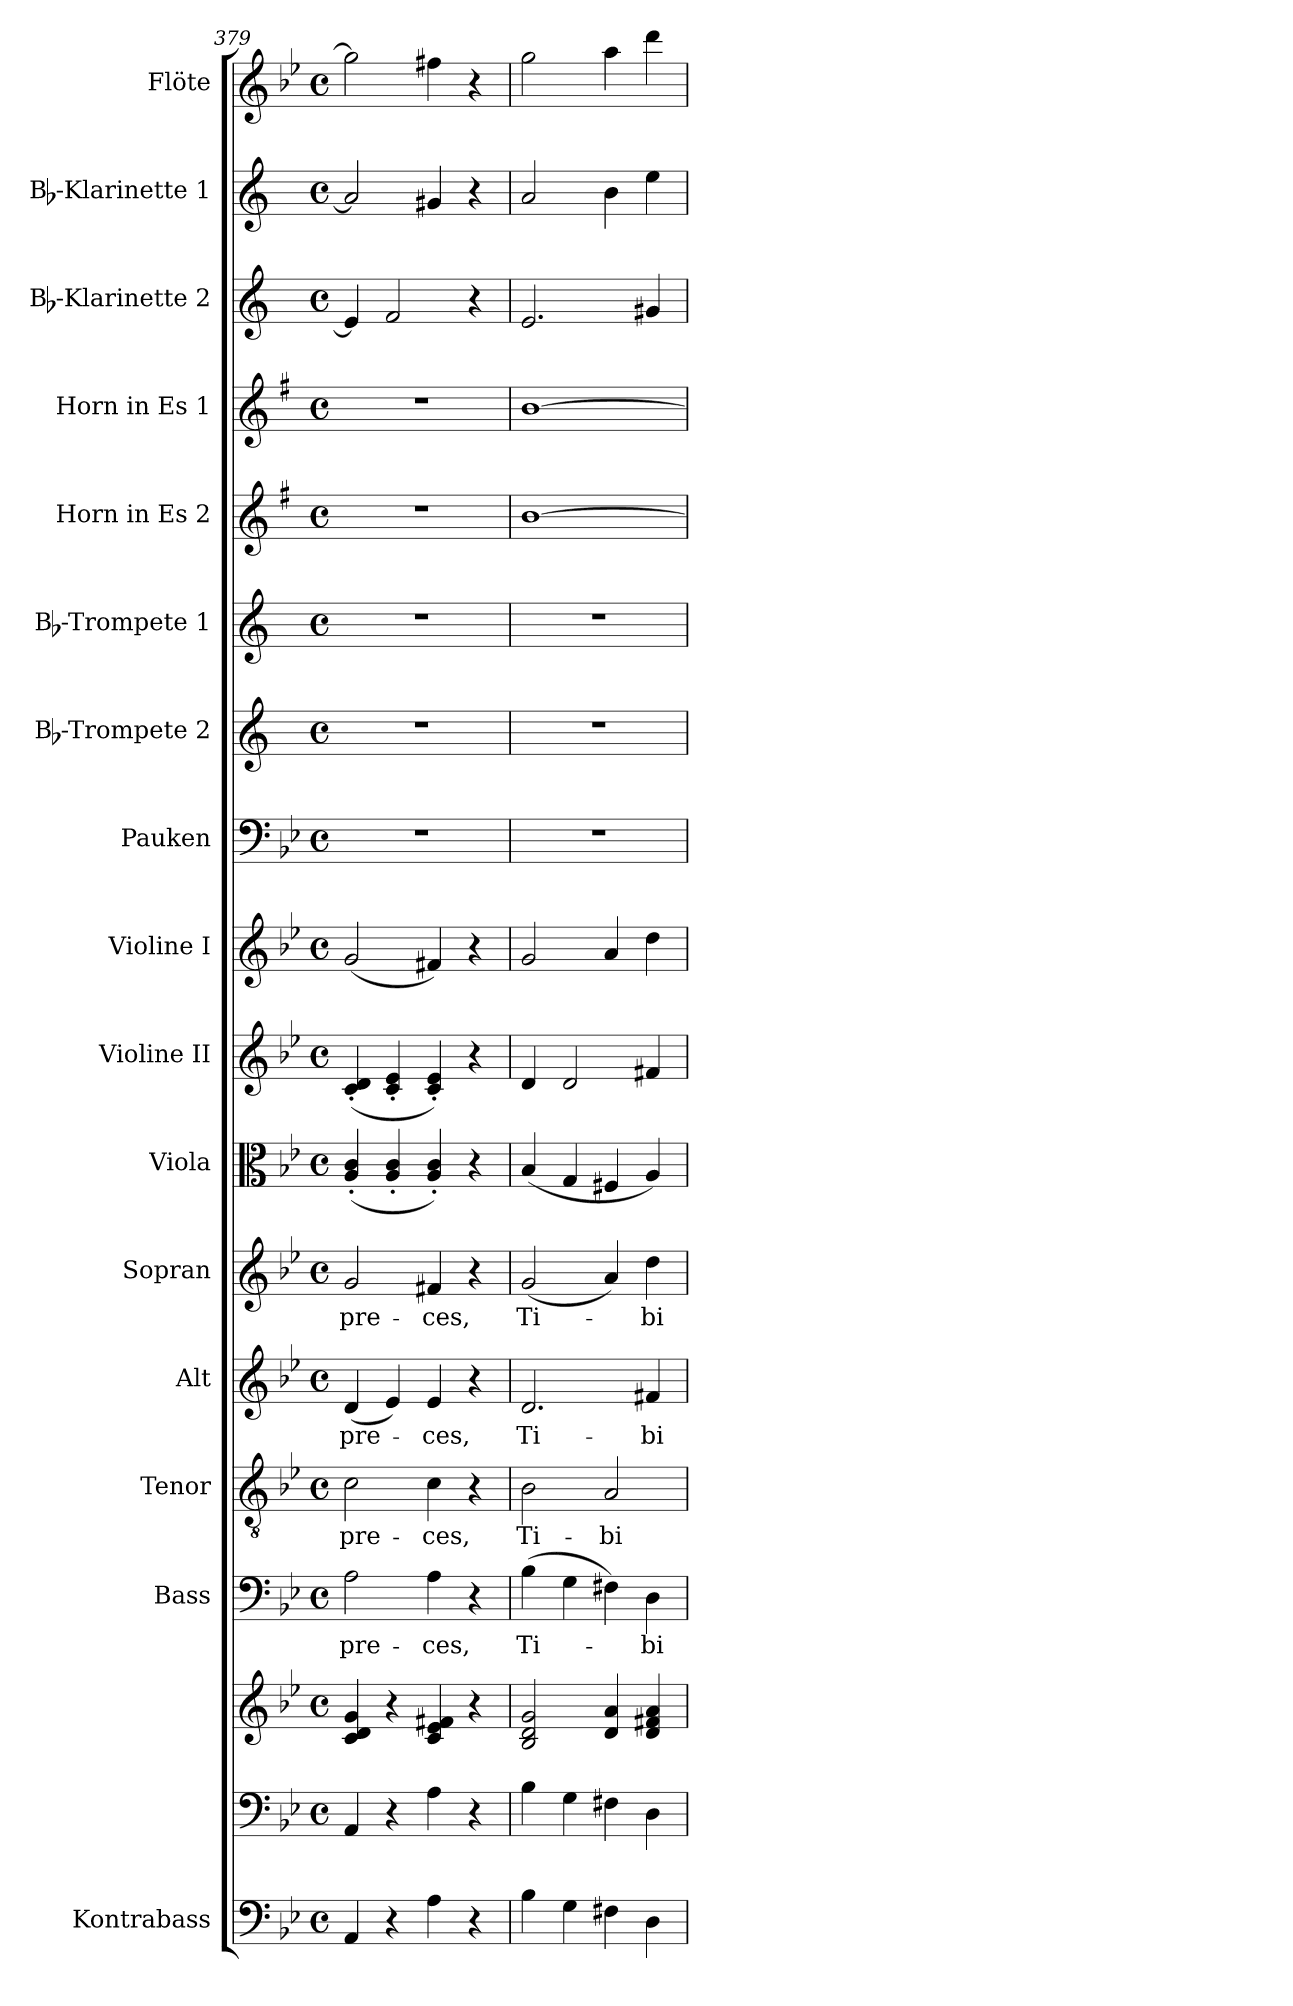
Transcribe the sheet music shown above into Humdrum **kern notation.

**kern	**kern	**kern	**kern	**text	**kern	**text	**kern	**text	**kern	**text	**kern	**kern	**kern	**kern	**kern	**kern	**kern	**kern	**kern	**kern	**kern
*part17	*part16	*part16	*part15	*part15	*part14	*part14	*part13	*part13	*part12	*part12	*part11	*part10	*part9	*part8	*part7	*part6	*part5	*part4	*part3	*part2	*part1
*staff18	*staff17	*staff16	*staff15	*staff15	*staff14	*staff14	*staff13	*staff13	*staff12	*staff12	*staff11	*staff10	*staff9	*staff8	*staff7	*staff6	*staff5	*staff4	*staff3	*staff2	*staff1
*I"Kontrabass	*	*	*I"Bass	*	*I"Tenor	*	*I"Alt	*	*I"Sopran	*	*I"Viola	*I"Violine II	*I"Violine I	*I"Pauken	*I"Bb-Trompete 2	*I"Bb-Trompete 1	*I"Horn in Es 2	*I"Horn in Es 1	*I"Bb-Klarinette 2	*I"Bb-Klarinette 1	*I"Flöte
*I'Kb.	*	*	*I'B.	*	*I'T.	*	*I'A.	*	*I'S.	*	*I'Vla.	*I'Vl. II	*I'Vl. I	*I'Pk.	*I'Bb Trp. 2	*I'Bb Trp. 1	*	*	*I'Bb Kl. 2	*I'Bb Kl. 1	*I'Fl.
*clefF4	*clefF4	*clefG2	*clefF4	*	*clefGv2	*	*clefG2	*	*clefG2	*	*clefC3	*clefG2	*clefG2	*clefF4	*clefG2	*clefG2	*clefG2	*clefG2	*clefG2	*clefG2	*clefG2
*ITrd7c12	*	*	*	*	*	*	*	*	*	*	*	*	*	*	*ITrd1c2	*ITrd1c2	*ITrd5c9	*ITrd5c9	*ITrd1c2	*ITrd1c2	*
*k[b-e-]	*k[b-e-]	*k[b-e-]	*k[b-e-]	*	*k[b-e-]	*	*k[b-e-]	*	*k[b-e-]	*	*k[b-e-]	*k[b-e-]	*k[b-e-]	*k[b-e-]	*k[b-e-]	*k[b-e-]	*k[b-e-]	*k[b-e-]	*k[b-e-]	*k[b-e-]	*k[b-e-]
*B-:	*B-:	*B-:	*B-:	*	*B-:	*	*B-:	*	*B-:	*	*B-:	*B-:	*B-:	*B-:	*B-:	*B-:	*B-:	*B-:	*B-:	*B-:	*B-:
*M4/4	*M4/4	*M4/4	*M4/4	*	*M4/4	*	*M4/4	*	*M4/4	*	*M4/4	*M4/4	*M4/4	*M4/4	*M4/4	*M4/4	*M4/4	*M4/4	*M4/4	*M4/4	*M4/4
*met(c)	*met(c)	*met(c)	*met(c)	*	*met(c)	*	*met(c)	*	*met(c)	*	*met(c)	*met(c)	*met(c)	*met(c)	*met(c)	*met(c)	*met(c)	*met(c)	*met(c)	*met(c)	*met(c)
=379	=379	=379	=379	=379	=379	=379	=379	=379	=379	=379	=379	=379	=379	=379	=379	=379	=379	=379	=379	=379	=379
!	!	!	!	!LO:LY:b	!	!LO:LY:b	!	!LO:LY:b	!	!LO:LY:b	!	!	!	!	!	!	!	!	!	!	!
4AAA/	4AA/	4c/ 4d/ 4g/	2A\	pre-	2c\	pre-	(<4d/	pre-	2g/	pre-	(<4A/'< 4c/'<	(<4c/'< 4d/'<	(<2g/	1r	1r	1r	1r	1r	4d/]	2g/]	2gg\]
4r	4r	4r	.	.	.	.	4e-/)	.	.	.	4A/'< 4c/'<	4c/'< 4e-/'<	.	.	.	.	.	.	2e-/	.	.
!	!	!	!	!LO:LY:b	!	!LO:LY:b	!	!LO:LY:b	!	!LO:LY:b	!	!	!	!	!	!	!	!	!	!	!
4AA\	4A\	4c/ 4e-/ 4f#X/	4A\	-ces,	4c\	-ces,	4e-/	-ces,	4f#X/	-ces,	4A/'< 4c/'<)	4c/'< 4e-/'<)	4f#X/)	.	.	.	.	.	.	4f#X/	4ff#X\
4r	4r	4r	4r	.	4r	.	4r	.	4r	.	4r	4r	4r	.	.	.	.	.	4r	4r	4r
=380	=380	=380	=380	=380	=380	=380	=380	=380	=380	=380	=380	=380	=380	=380	=380	=380	=380	=380	=380	=380	=380
!	!	!	!	!LO:LY:b	!	!LO:LY:b	!	!LO:LY:b	!	!LO:LY:b	!	!	!	!	!	!	!	!	!	!	!
4BB-\	4B-\	2B-/ 2d/ 2g/	(>4B-\	Ti-	2B-\	Ti-	2.d/	Ti-	(<2g/	Ti-	(<4B-/	4d/	2g/	1r	1r	1r	[1d	[1d	2.d/	2g/	2gg\
4GG\	4G\	.	4G\	.	.	.	.	.	.	.	4G/	2d/	.	.	.	.	.	.	.	.	.
!	!	!	!	!	!	!LO:LY:b	!	!	!	!	!	!	!	!	!	!	!	!	!	!	!
4FF#X\	4F#X\	4d/ 4a/	4F#X\)	.	2A/	-bi	.	.	4a/)	.	4F#X/	.	4a/	.	.	.	.	.	.	4a\	4aa\
!	!	!	!	!LO:LY:b	!	!	!	!LO:LY:b	!	!LO:LY:b	!	!	!	!	!	!	!	!	!	!	!
4DD\	4D\	4d/ 4f#X/ 4a/	4D\	-bi	.	.	4f#X/	-bi	4dd\	-bi	4A/)	4f#X/	4dd\	.	.	.	.	.	4f#X/	4dd\	4ddd\
=	=	=	=	=	=	=	=	=	=	=	=	=	=	=	=	=	=	=	=	=	=
*-	*-	*-	*-	*-	*-	*-	*-	*-	*-	*-	*-	*-	*-	*-	*-	*-	*-	*-	*-	*-	*-
